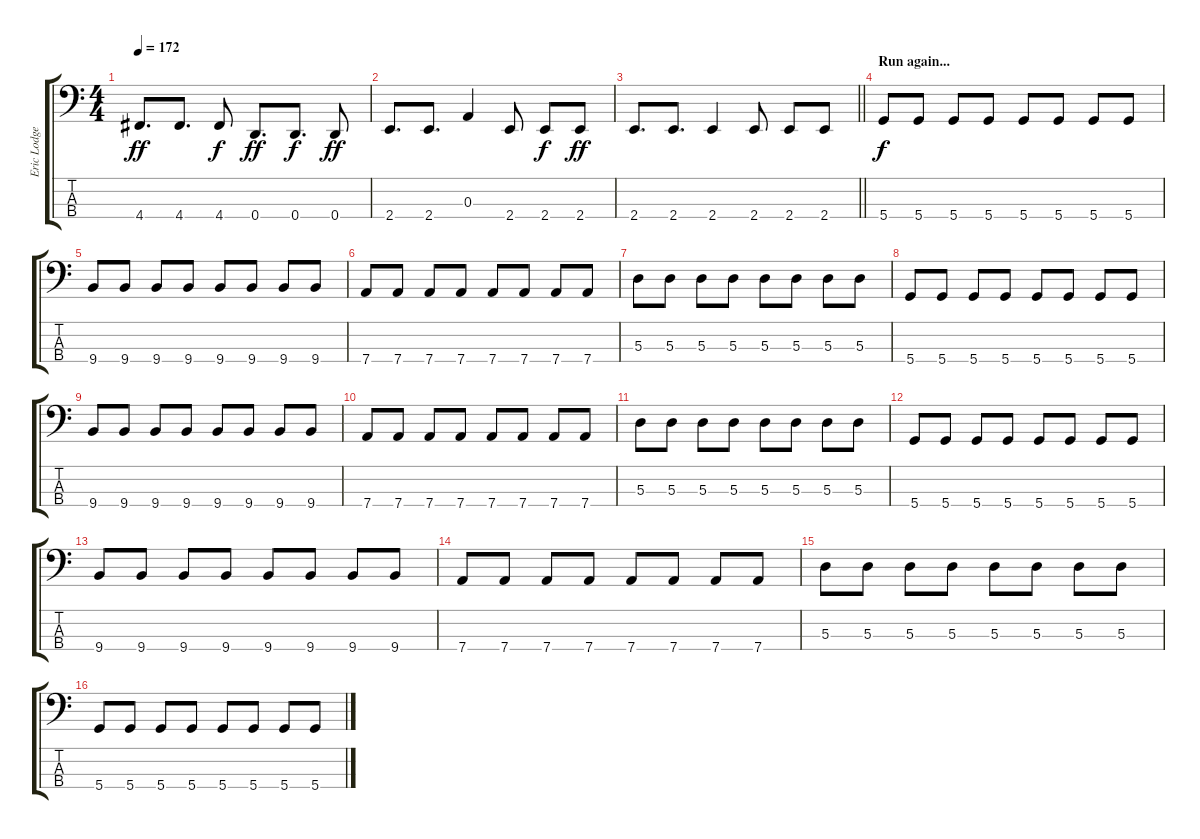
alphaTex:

\track ("Eric Lodge (Bass)" "Eric Lodge") {instrument electricbasspick}
\staff {score tabs}
\tuning (G2 D2 A1 D1) {hide}
\ts (4 4)
\tempo 172
\clef f4
\ks c
4.4.8{d dy ff} 4.4.8{d} 4.4.8{dy f} 0.4.8{d dy ff} 0.4.8{d dy f} 0.4.8{dy ff} |
2.4.8{d} 2.4.8{d} 0.3.4 2.4.8 2.4.8{dy f} 2.4.8{dy ff} |
\barLineRight lightlight
2.4.8{d} 2.4.8{d} 2.4.4 2.4.8 2.4.8 2.4.8 |
\section ("" "Run again...")
5.4.8{dy f} 5.4.8 5.4.8 5.4.8 5.4.8 5.4.8 5.4.8 5.4.8 |
9.4.8 9.4.8 9.4.8 9.4.8 9.4.8 9.4.8 9.4.8 9.4.8 |
7.4.8 7.4.8 7.4.8 7.4.8 7.4.8 7.4.8 7.4.8 7.4.8 |
5.3.8 5.3.8 5.3.8 5.3.8 5.3.8 5.3.8 5.3.8 5.3.8 |
5.4.8 5.4.8 5.4.8 5.4.8 5.4.8 5.4.8 5.4.8 5.4.8 |
9.4.8 9.4.8 9.4.8 9.4.8 9.4.8 9.4.8 9.4.8 9.4.8 |
7.4.8 7.4.8 7.4.8 7.4.8 7.4.8 7.4.8 7.4.8 7.4.8 |
5.3.8 5.3.8 5.3.8 5.3.8 5.3.8 5.3.8 5.3.8 5.3.8 |
5.4.8 5.4.8 5.4.8 5.4.8 5.4.8 5.4.8 5.4.8 5.4.8 |
9.4.8 9.4.8 9.4.8 9.4.8 9.4.8 9.4.8 9.4.8 9.4.8 |
7.4.8 7.4.8 7.4.8 7.4.8 7.4.8 7.4.8 7.4.8 7.4.8 |
5.3.8 5.3.8 5.3.8 5.3.8 5.3.8 5.3.8 5.3.8 5.3.8 |
5.4.8 5.4.8 5.4.8 5.4.8 5.4.8 5.4.8 5.4.8 5.4.8
